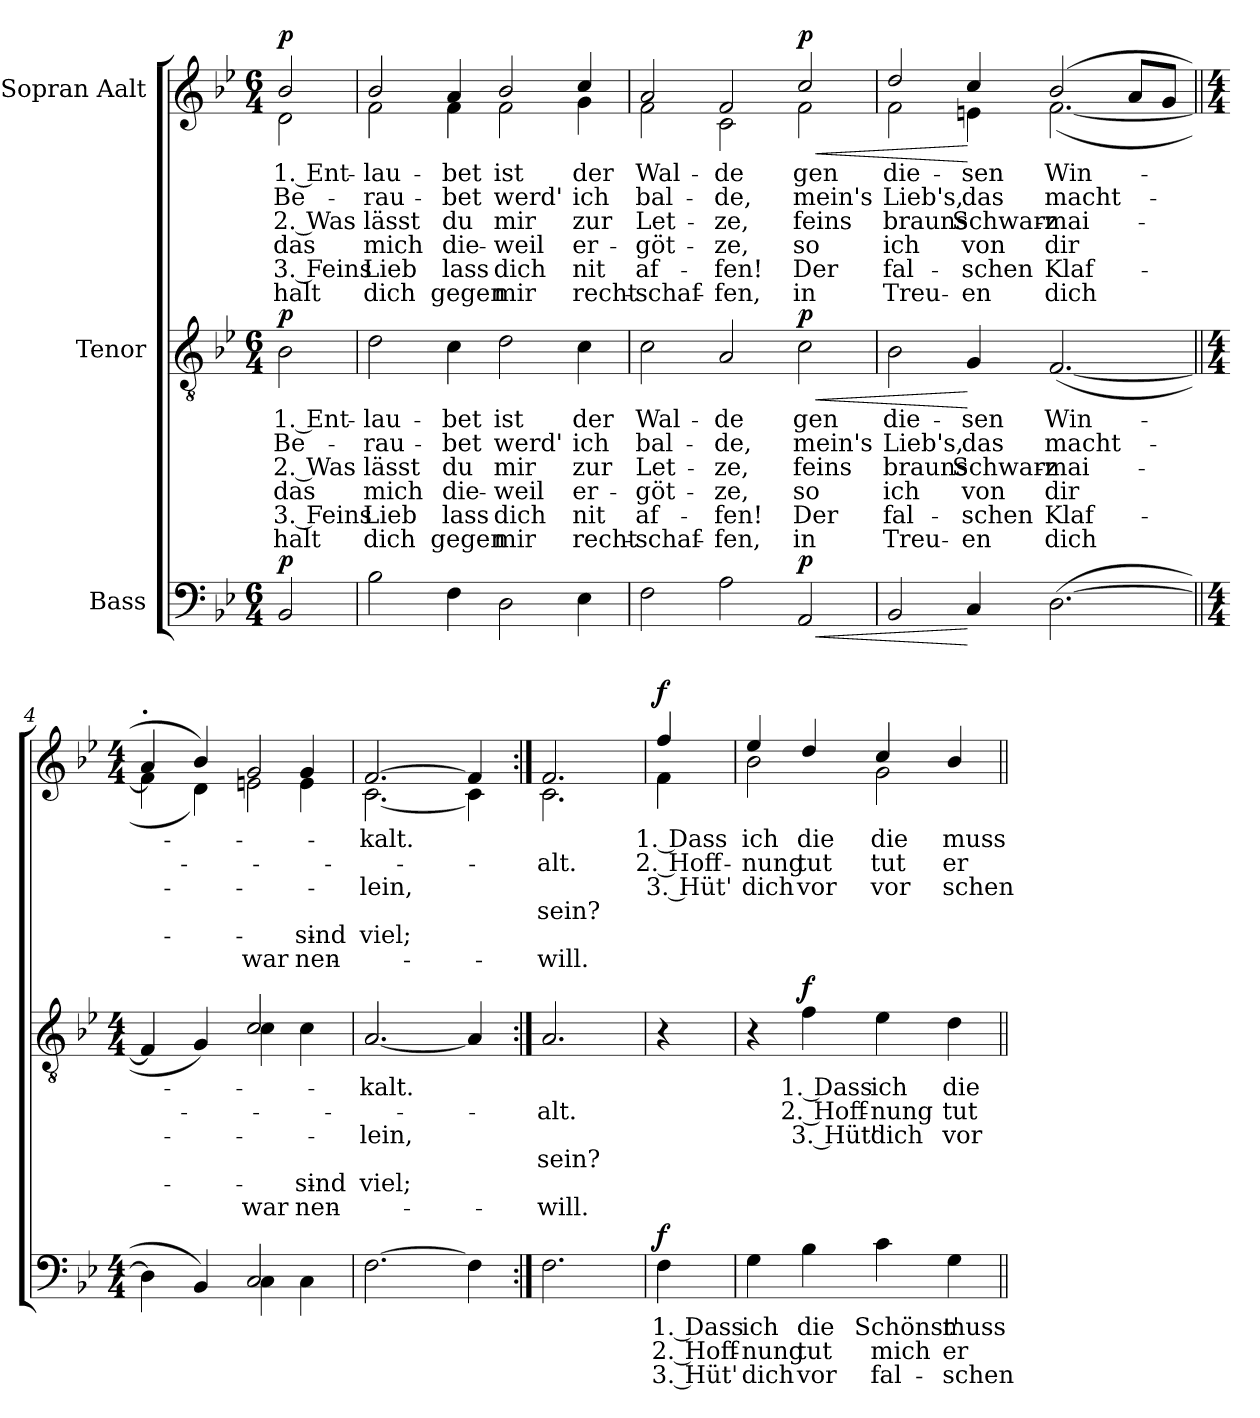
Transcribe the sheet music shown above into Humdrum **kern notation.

**kern	**text	**text	**text	**dynam	**kern	**text	**text	**text	**text	**text	**text	**text	**dynam	**kern	**text	**text	**text	**text	**text	**text	**text	**dynam
*part3	*part3	*part3	*part3	*part3	*part2	*part2	*part2	*part2	*part2	*part2	*part2	*part2	*part2	*part1	*part1	*part1	*part1	*part1	*part1	*part1	*part1	*part1
*staff3	*staff3	*staff3	*staff3	*staff3	*staff2	*staff2	*staff2	*staff2	*staff2	*staff2	*staff2	*staff2	*staff2	*staff1	*staff1	*staff1	*staff1	*staff1	*staff1	*staff1	*staff1	*staff1
*I"Bass	*	*	*	*	*I"Tenor	*	*	*	*	*	*	*	*	*I"Sopran Aalt	*	*	*	*	*	*	*	*
*clefF4	*	*	*	*	*clefGv2	*	*	*	*	*	*	*	*	*clefG2	*	*	*	*	*	*	*	*
*k[b-e-]	*	*	*	*	*k[b-e-]	*	*	*	*	*	*	*	*	*k[b-e-]	*	*	*	*	*	*	*	*
*M6/4	*	*	*	*	*M6/4	*	*	*	*	*	*	*	*	*M6/4	*	*	*	*	*	*	*	*
=	=	=	=	=	=	=	=	=	=	=	=	=	=	=	=	=	=	=	=	=	=	=
!	!	!	!	!LO:DY:a	!	!LO:LY:b	!LO:LY:b	!LO:LY:b	!LO:LY:b	!LO:LY:b	!LO:LY:b	!	!LO:DY:a	!	!LO:LY:b	!LO:LY:b	!LO:LY:b	!LO:LY:b	!LO:LY:b	!LO:LY:b	!	!LO:DY:a
*	*	*	*	*	*	*	*	*	*	*	*	*	*	*^	*	*	*	*	*	*	*	*
2BB-/	.	.	.	p	2B-\	1. Ent-	Be-	2. Was	das	3. Feins	halt	.	p	2b-/	2d\	1. Ent-	Be-	2. Was	das	3. Feins	halt	.	p
=1	=1	=1	=1	=1	=1	=1	=1	=1	=1	=1	=1	=1	=1	=1	=1	=1	=1	=1	=1	=1	=1	=1	=1
!	!	!	!	!	!	!LO:LY:b	!LO:LY:b	!LO:LY:b	!LO:LY:b	!LO:LY:b	!LO:LY:b	!	!	!	!	!LO:LY:b	!LO:LY:b	!LO:LY:b	!LO:LY:b	!LO:LY:b	!LO:LY:b	!	!
2B-\	.	.	.	.	2d\	-lau-	-rau-	lässt	mich	Lieb	dich	.	.	2b-/	2f\	-lau-	-rau-	lässt	mich	Lieb	dich	.	.
!	!	!	!	!	!	!LO:LY:b	!LO:LY:b	!LO:LY:b	!LO:LY:b	!LO:LY:b	!LO:LY:b	!LO:LY:b	!	!	!	!LO:LY:b	!LO:LY:b	!LO:LY:b	!LO:LY:b	!LO:LY:b	!LO:LY:b	!LO:LY:b	!
4F\	.	.	.	.	4c\	-bet	-bet	du	die-	lass	gegen	.	.	4a/	4f\	-bet	-bet	du	die-	lass	gegen	.	.
!	!	!	!	!	!	!LO:LY:b	!LO:LY:b	!LO:LY:b	!LO:LY:b	!LO:LY:b	!LO:LY:b	!	!	!	!	!LO:LY:b	!LO:LY:b	!LO:LY:b	!LO:LY:b	!LO:LY:b	!LO:LY:b	!	!
2D\	.	.	.	.	2d\	ist	werd'	mir	-weil	dich	mir	.	.	2b-/	2f\	ist	werd'	mir	-weil	dich	mir	.	.
!	!	!	!	!	!	!LO:LY:b	!LO:LY:b	!LO:LY:b	!LO:LY:b	!LO:LY:b	!LO:LY:b	!	!	!	!	!LO:LY:b	!LO:LY:b	!LO:LY:b	!LO:LY:b	!LO:LY:b	!LO:LY:b	!	!
4E-\	.	.	.	.	4c\	der	ich	zur	er-	nit	recht-	.	.	4cc/	4g\	der	ich	zur	er-	nit	recht-	.	.
=2	=2	=2	=2	=2	=2	=2	=2	=2	=2	=2	=2	=2	=2	=2	=2	=2	=2	=2	=2	=2	=2	=2	=2
!	!	!	!	!	!	!LO:LY:b	!LO:LY:b	!LO:LY:b	!LO:LY:b	!LO:LY:b	!LO:LY:b	!	!	!	!	!LO:LY:b	!LO:LY:b	!LO:LY:b	!LO:LY:b	!LO:LY:b	!LO:LY:b	!	!
2F\	.	.	.	.	2c\	Wal-	bal-	Let-	-göt-	af-	-schaf-	.	.	2a/	2f\	Wal-	bal-	Let-	-göt-	af-	-schaf-	.	.
!	!	!	!	!	!	!LO:LY:b	!LO:LY:b	!LO:LY:b	!LO:LY:b	!LO:LY:b	!LO:LY:b	!	!	!	!	!LO:LY:b	!LO:LY:b	!LO:LY:b	!LO:LY:b	!LO:LY:b	!LO:LY:b	!	!
2A\	.	.	.	.	2A/	-de	-de,	-ze,	-ze,	-fen!	-fen,	.	.	2f/	2c\	-de	-de,	-ze,	-ze,	-fen!	-fen,	.	.
!	!	!	!	!LO:HP:b	!	!LO:LY:b	!LO:LY:b	!LO:LY:b	!LO:LY:b	!LO:LY:b	!LO:LY:b	!	!LO:HP:b	!	!	!LO:LY:b	!LO:LY:b	!LO:LY:b	!LO:LY:b	!LO:LY:b	!LO:LY:b	!	!LO:HP:b
!	!	!	!	!LO:DY:n=1:a	!	!	!	!	!	!	!	!	!LO:DY:n=1:a	!	!	!	!	!	!	!	!	!	!LO:DY:n=1:a
2AA/	.	.	.	< p	2c\	gen	mein's	feins	so	Der	in	.	< p	2cc/	2f\	gen	mein's	feins	so	Der	in	.	< p
!!LO:LB:g=z	!!
=3	=3	=3	=3	=3	=3	=3	=3	=3	=3	=3	=3	=3	=3	=3	=3	=3	=3	=3	=3	=3	=3	=3	=3
!	!	!	!	!	!	!LO:LY:b	!LO:LY:b	!LO:LY:b	!LO:LY:b	!LO:LY:b	!LO:LY:b	!	!	!	!	!LO:LY:b	!LO:LY:b	!LO:LY:b	!LO:LY:b	!LO:LY:b	!LO:LY:b	!	!
2BB-/	.	.	.	.	2B-\	die-	Lieb's,	brauns	ich	fal-	Treu-	.	.	2dd/	2f\	die-	Lieb's,	brauns	ich	fal-	Treu-	.	.
!	!	!	!	!	!	!LO:LY:b	!LO:LY:b	!LO:LY:b	!LO:LY:b	!LO:LY:b	!LO:LY:b	!	!	!	!	!LO:LY:b	!LO:LY:b	!LO:LY:b	!LO:LY:b	!LO:LY:b	!LO:LY:b	!	!
4C/	.	.	.	[	4G/	-sen	das	Schwarz-	von	-schen	-en	.	[	4cc/	4en\	-sen	das	Schwarz-	von	-schen	-en	.	[
!	!	!	!	!	!	!LO:LY:b	!LO:LY:b	!LO:LY:b	!LO:LY:b	!LO:LY:b	!LO:LY:b	!	!	!	!	!LO:LY:b	!LO:LY:b	!LO:LY:b	!LO:LY:b	!LO:LY:b	!LO:LY:b	!	!
([2.D\	.	.	.	.	([2.F/	Win-	macht-	-mai-	dir	Klaf-	dich	.	.	(2b-/	([2.f\	Win-	macht-	-mai-	dir	Klaf-	dich	.	.
.	.	.	.	.	.	.	.	.	.	.	.	.	.	8a/L	.	.	.	.	.	.	.	.	.
.	.	.	.	.	.	.	.	.	.	.	.	.	.	8g/J	.	.	.	.	.	.	.	.	.
*	*	*	*	*	*	*	*	*	*	*	*	*	*	*v	*v	*	*	*	*	*	*	*	*
=4||	=4||	=4||	=4||	=4||	=4||	=4||	=4||	=4||	=4||	=4||	=4||	=4||	=4||	=4||	=4||	=4||	=4||	=4||	=4||	=4||	=4||	=4||
*M4/4	*	*	*	*	*M4/4	*	*	*	*	*	*	*	*	*M4/4	*	*	*	*	*	*	*	*
*^	*	*	*	*	*^	*	*	*	*	*	*	*	*	*^	*	*	*	*	*	*	*	*
*	*	*	*	*	*	*	*	*	*	*	*	*	*	*	*	*	*^	*	*	*	*	*	*	*	*
*	*	*	*	*	*	*	*	*	*	*	*	*	*	*	*	*	*	*^	*	*	*	*	*	*	*	*
!	!	!	!	!	!	!	!	!	!	!	!	!	!	!	!	!LO:TX:a:B:t=.	!	!	!	!	!	!	!	!	!	!	!
4D\]	2ryy	.	.	.	.	4F/]	2ryy	.	.	.	.	.	.	.	.	4a/	4f\]	2ryy	2.ryy	.	.	.	.	.	.	.	.
4BB-/)	.	.	.	.	.	4G/)	.	.	.	.	.	.	.	.	.	4b-/)	4d\)	.	.	.	.	.	.	.	.	.	.
!	!	!	!	!	!	!	!	!LO:LY:b	!LO:LY:b	!LO:LY:b	!LO:LY:b	!LO:LY:b	!	!	!	!	!	!	!	!	!	!	!	!	!	!	!
!	!	!	!	!	!	!	!	!	!	!	!	!	!LO:LY:b	!	!	!	!	!	!	!LO:LY:b	!LO:LY:b	!LO:LY:b	!LO:LY:b	!LO:LY:b	!	!	!
!	!	!	!	!	!	!	!	!	!	!	!	!	!	!	!	!	!	!	!	!	!	!	!	!	!LO:LY:b	!	!
2C/	4C\	.	.	.	.	2c/	4c\	.	.	.	.	.	war-	.	.	2g/	2en\	4g/yy	.	.	.	.	.	.	war-	.	.
!	!	!	!	!	!	!	!	!	!	!	!	!LO:LY:b	!LO:LY:b	!	!	!	!	!	!	!	!	!	!	!LO:LY:b	!LO:LY:b	!	!
.	4C\	.	.	.	.	.	4c\	.	.	.	.	sind	-nen	.	.	.	.	4g/	4e\	.	.	.	.	sind	-nen	.	.
=5	=5	=5	=5	=5	=5	=5	=5	=5	=5	=5	=5	=5	=5	=5	=5	=5	=5	=5	=5	=5	=5	=5	=5	=5	=5	=5	=5
!	!	!	!	!	!	!	!	!LO:LY:b	!	!LO:LY:b	!	!LO:LY:b	!	!	!	!	!	!	!	!LO:LY:b	!	!LO:LY:b	!	!LO:LY:b	!	!	!
*v	*v	*	*	*	*	*	*	*	*	*	*	*	*	*	*	*	*v	*v	*v	*	*	*	*	*	*	*	*
*	*	*	*	*	*v	*v	*	*	*	*	*	*	*	*	*	*	*	*	*	*	*	*	*	*
[2.F\	.	.	.	.	[2.A/	kalt.	.	-lein,	.	viel;	.	.	.	[2.f/	[2.c\	kalt.	.	-lein,	.	viel;	.	.	.
4F\]	.	.	.	.	4A/]	.	.	.	.	.	.	.	.	4f/]	4c\]	.	.	.	.	.	.	.	.
=6:|!	=6:|!	=6:|!	=6:|!	=6:|!	=6:|!	=6:|!	=6:|!	=6:|!	=6:|!	=6:|!	=6:|!	=6:|!	=6:|!	=6:|!	=6:|!	=6:|!	=6:|!	=6:|!	=6:|!	=6:|!	=6:|!	=6:|!	=6:|!
!	!	!	!	!	!	!	!LO:LY:b	!	!LO:LY:b	!	!LO:LY:b	!	!	!	!	!	!LO:LY:b	!	!LO:LY:b	!	!LO:LY:b	!	!
2.F\	.	.	.	.	2.A/	.	alt.	.	sein?	.	will.	.	.	2.f/	2.c\	.	alt.	.	sein?	.	will.	.	.
!!LO:PB:g=z	!!
=7	=7	=7	=7	=7	=7	=7	=7	=7	=7	=7	=7	=7	=7	=7	=7	=7	=7	=7	=7	=7	=7	=7	=7
!	!LO:LY:b	!LO:LY:b	!LO:LY:b	!	!	!	!	!	!	!	!	!	!	!	!	!LO:LY:b	!LO:LY:b	!LO:LY:b	!	!	!	!	!
!	!	!	!	!LO:DY:a	!	!	!	!	!	!	!	!	!	!	!	!LO:LY:b	!LO:LY:b	!LO:LY:b	!	!	!	!	!LO:DY:a
4F\	1. Dass	2. Hoff-	3. Hüt'	f	4r	.	.	.	.	.	.	.	.	4ff/	4f\	1. Dass	2. Hoff-	3. Hüt'	.	.	.	.	f
=8	=8	=8	=8	=8	=8	=8	=8	=8	=8	=8	=8	=8	=8	=8	=8	=8	=8	=8	=8	=8	=8	=8	=8
!	!LO:LY:b	!LO:LY:b	!LO:LY:b	!	!	!	!	!	!	!	!	!	!	!	!	!LO:LY:b	!LO:LY:b	!LO:LY:b	!	!	!	!	!
!	!	!	!	!	!	!	!	!	!	!	!	!	!	!	!	!LO:LY:b	!LO:LY:b	!LO:LY:b	!	!	!	!	!
4G\	ich	-nung	dich	.	4r	.	.	.	.	.	.	.	.	4ee-/	2b-\	ich	-nung	dich	.	.	.	.	.
!	!LO:LY:b	!LO:LY:b	!LO:LY:b	!	!	!LO:LY:b	!LO:LY:b	!LO:LY:b	!	!	!	!	!LO:DY:a	!	!	!LO:LY:b	!LO:LY:b	!LO:LY:b	!	!	!	!	!
4B-\	die	tut	vor	.	4f\	1. Dass	2. Hoff-	3. Hüt'	.	.	.	.	f	4dd/	.	die	tut	vor	.	.	.	.	.
!	!LO:LY:b	!LO:LY:b	!LO:LY:b	!	!	!LO:LY:b	!LO:LY:b	!LO:LY:b	!	!	!	!	!	!	!	!LO:LY:b	!LO:LY:b	!LO:LY:b	!	!	!	!	!
!	!	!	!	!	!	!	!	!	!	!	!	!	!	!	!	!LO:LY:b	!LO:LY:b	!LO:LY:b	!	!	!	!	!
4c\	Schönst'	mich	fal-	.	4e-\	ich	-nung	dich	.	.	.	.	.	4cc/	2g\	die	tut	vor	.	.	.	.	.
!	!LO:LY:b	!LO:LY:b	!LO:LY:b	!	!	!LO:LY:b	!LO:LY:b	!LO:LY:b	!	!	!	!	!	!	!	!LO:LY:b	!LO:LY:b	!LO:LY:b	!	!	!	!	!
4G\	muss	er-	-schen	.	4d\	die	tut	vor	.	.	.	.	.	4b-/	.	muss	er-	-schen	.	.	.	.	.
*	*	*	*	*	*	*	*	*	*	*	*	*	*	*v	*v	*	*	*	*	*	*	*	*
=||	=||	=||	=||	=||	=||	=||	=||	=||	=||	=||	=||	=||	=||	=||	=||	=||	=||	=||	=||	=||	=||	=||
*-	*-	*-	*-	*-	*-	*-	*-	*-	*-	*-	*-	*-	*-	*-	*-	*-	*-	*-	*-	*-	*-	*-
